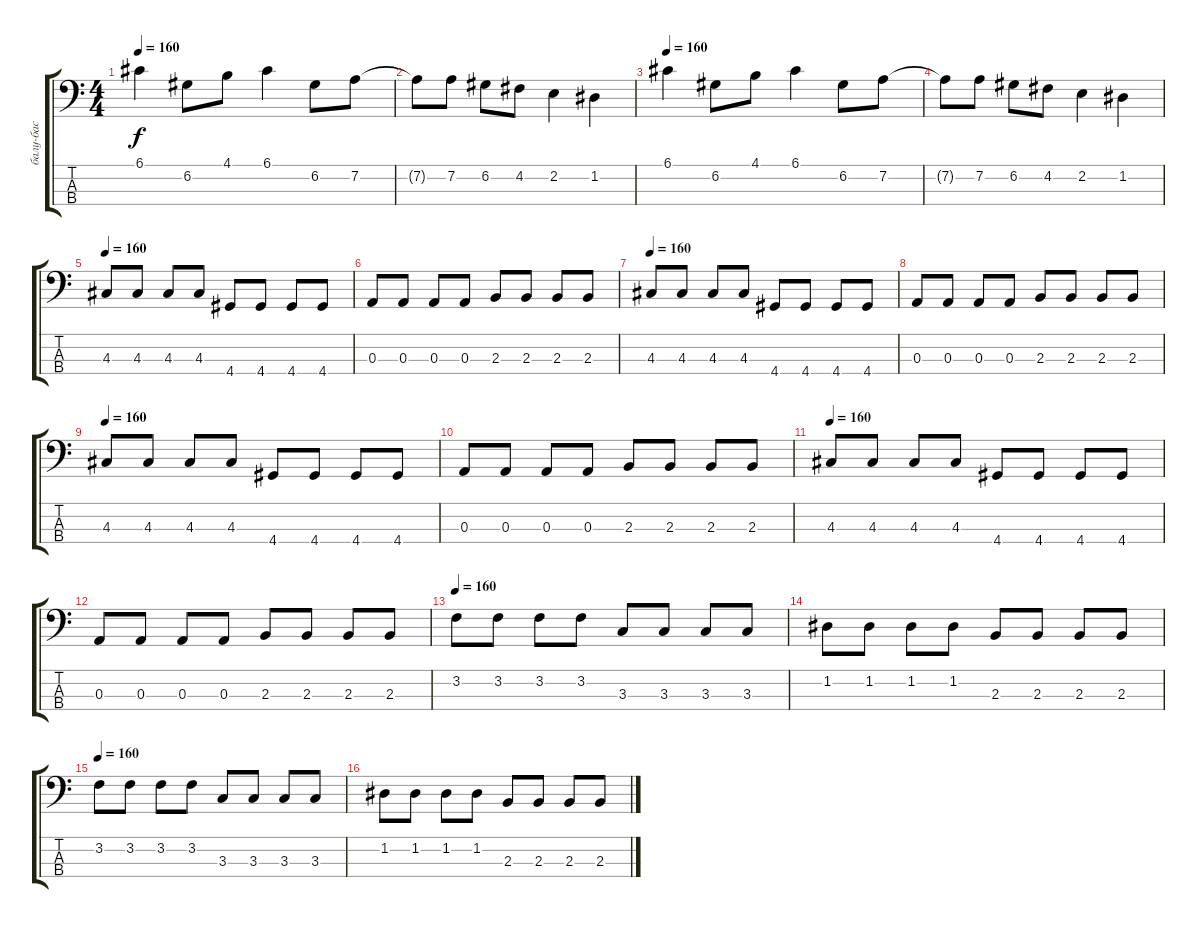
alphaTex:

\track ("балу-бас" "балу-бас") {instrument electricbassfinger}
\staff {score tabs}
\tuning (G2 D2 A1 E1) {hide}
\ts (4 4)
\tempo 160
\clef f4
\ks c
6.1.4{dy f} 6.2.8 4.1.8 6.1.4 6.2.8 7.2.8 |
7.2{t}.8 7.2.8 6.2.8 4.2.8 2.2.4 1.2.4 |
\tempo 160
6.1.4 6.2.8 4.1.8 6.1.4 6.2.8 7.2.8 |
7.2{t}.8 7.2.8 6.2.8 4.2.8 2.2.4 1.2.4 |
\tempo 160
4.3.8 4.3.8 4.3.8 4.3.8 4.4.8 4.4.8 4.4.8 4.4.8 |
0.3.8 0.3.8 0.3.8 0.3.8 2.3.8 2.3.8 2.3.8 2.3.8 |
\tempo 160
4.3.8 4.3.8 4.3.8 4.3.8 4.4.8 4.4.8 4.4.8 4.4.8 |
0.3.8 0.3.8 0.3.8 0.3.8 2.3.8 2.3.8 2.3.8 2.3.8 |
\tempo 160
4.3.8 4.3.8 4.3.8 4.3.8 4.4.8 4.4.8 4.4.8 4.4.8 |
0.3.8 0.3.8 0.3.8 0.3.8 2.3.8 2.3.8 2.3.8 2.3.8 |
\tempo 160
4.3.8 4.3.8 4.3.8 4.3.8 4.4.8 4.4.8 4.4.8 4.4.8 |
0.3.8 0.3.8 0.3.8 0.3.8 2.3.8 2.3.8 2.3.8 2.3.8 |
\tempo 160
3.2.8 3.2.8 3.2.8 3.2.8 3.3.8 3.3.8 3.3.8 3.3.8 |
1.2.8 1.2.8 1.2.8 1.2.8 2.3.8 2.3.8 2.3.8 2.3.8 |
\tempo 160
3.2.8 3.2.8 3.2.8 3.2.8 3.3.8 3.3.8 3.3.8 3.3.8 |
1.2.8 1.2.8 1.2.8 1.2.8 2.3.8 2.3.8 2.3.8 2.3.8
